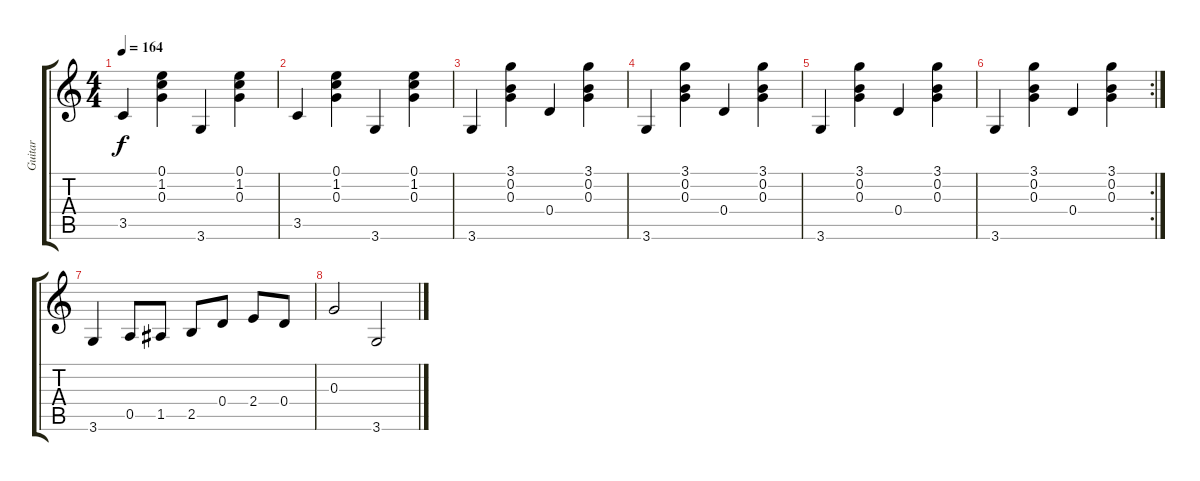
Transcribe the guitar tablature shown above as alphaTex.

\track ("Guitar" "Guitar") {instrument acousticguitarsteel}
\staff {score tabs}
\tuning (E4 B3 G3 D3 A2 E2) {hide}
\ts (4 4)
\tempo 164
\clef g2
\ks c
3.5.4{dy f} (0.1 1.2 0.3).4 3.6.4 (0.1 1.2 0.3).4 |
3.5.4 (0.1 1.2 0.3).4 3.6.4 (0.1 1.2 0.3).4 |
3.6.4 (3.1 0.2 0.3).4 0.4.4 (3.1 0.2 0.3).4 |
3.6.4 (3.1 0.2 0.3).4 0.4.4 (3.1 0.2 0.3).4 |
3.6.4 (3.1 0.2 0.3).4 0.4.4 (3.1 0.2 0.3).4 |
\rc 2
3.6.4 (3.1 0.2 0.3).4 0.4.4 (3.1 0.2 0.3).4 |
3.6.4 0.5.8 1.5.8 2.5.8 0.4.8 2.4.8 0.4.8 |
0.3.2 3.6.2
